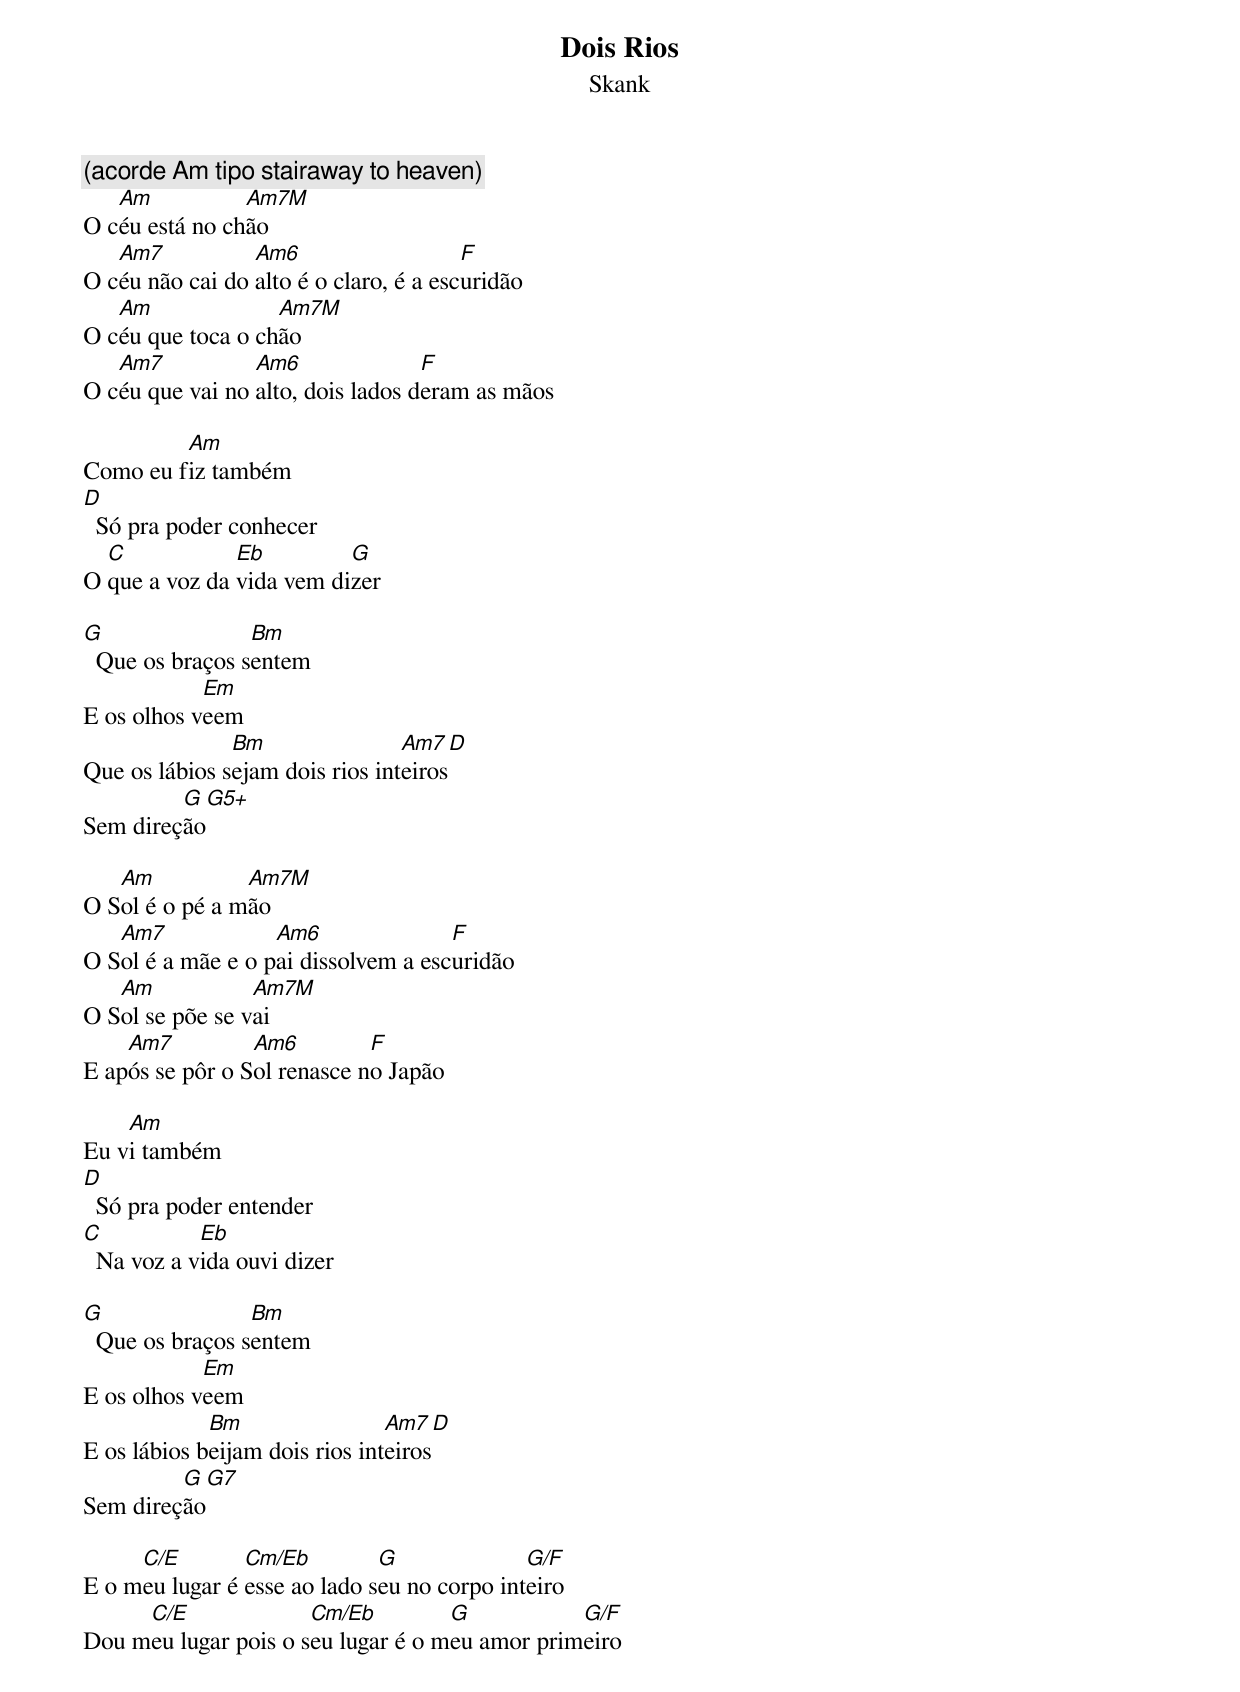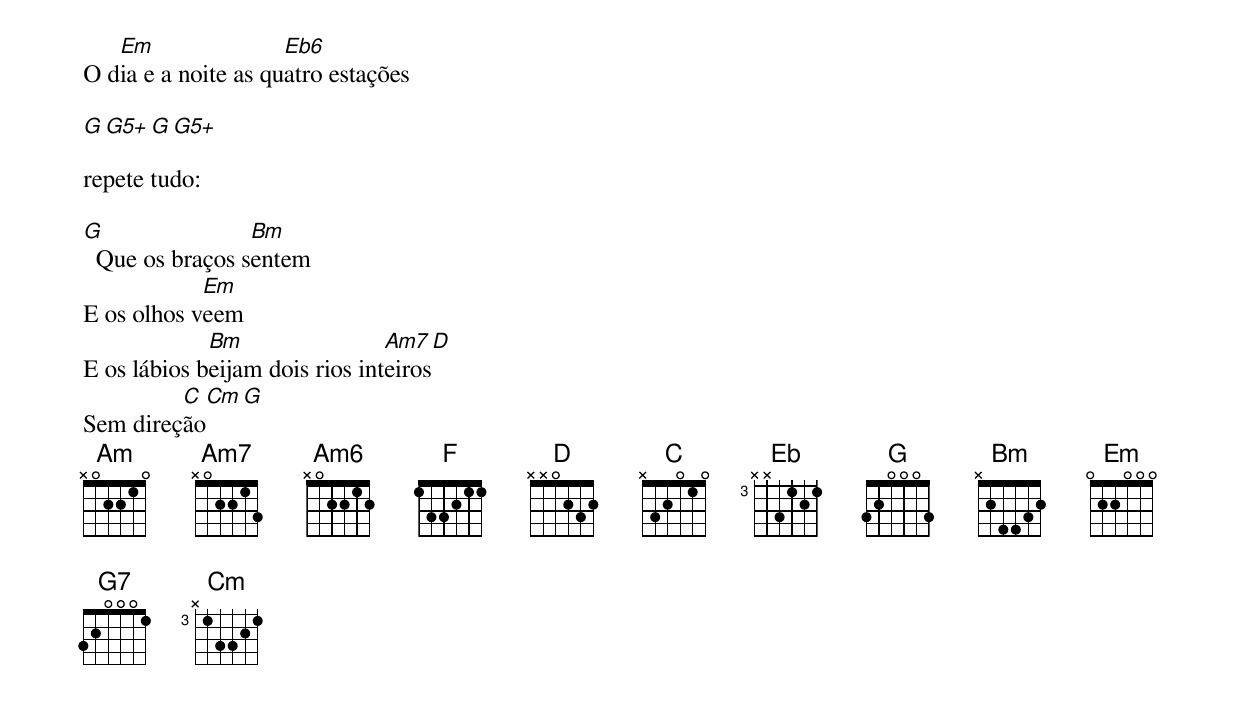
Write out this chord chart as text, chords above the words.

Dois Rios
Skank

(acorde Am tipo stairaway to heaven)
   Am           Am7M
O céu está no chão
   Am7           Am6                    F
O céu não cai do alto é o claro, é a escuridão
   Am              Am7M
O céu que toca o chão
   Am7           Am6               F
O céu que vai no alto, dois lados deram as mãos

         Am
Como eu fiz também
D
  Só pra poder conhecer
  C            Eb         G
O que a voz da vida vem dizer

G                Bm
  Que os braços sentem
            Em
E os olhos veem
               Bm                Am7   D
Que os lábios sejam dois rios inteiros
         G  G5+
Sem direção

   Am           Am7M
O Sol é o pé a mão
   Am7             Am6               F
O Sol é a mãe e o pai dissolvem a escuridão
   Am            Am7M
O Sol se põe se vai
    Am7          Am6         F
E após se pôr o Sol renasce no Japão

    Am
Eu vi também
D
  Só pra poder entender
C           Eb
  Na voz a vida ouvi dizer

G                Bm
  Que os braços sentem
            Em
E os olhos veem
             Bm                 Am7   D
E os lábios beijam dois rios inteiros
         G  G7
Sem direção

     C/E        Cm/Eb         G              G/F
E o meu lugar é esse ao lado seu no corpo inteiro
     C/E              Cm/Eb         G           G/F
Dou meu lugar pois o seu lugar é o meu amor primeiro
   Em                Eb6
O dia e a noite as quatro estações

G G5+ G G5+

repete tudo:

G                Bm
  Que os braços sentem
            Em
E os olhos veem
             Bm                 Am7  D
E os lábios beijam dois rios inteiros
         C  Cm  G
Sem direção
